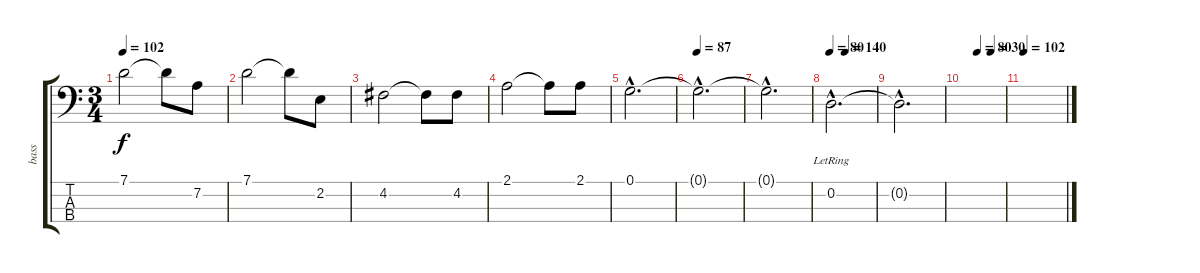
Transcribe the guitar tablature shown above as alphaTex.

\track ("bass" "bass") {instrument fretlessbass}
\staff {score tabs}
\tuning (G2 D2 A1 E1) {hide}
\ts (3 4)
\tempo 102
\clef f4
\ks c
7.1.2{dy f} 7.1{t}.8 7.2.8 |
7.1.2 7.1{t}.8 2.2.8 |
4.2.2 4.2{t}.8 4.2.8 |
2.1.2 2.1{t}.8 2.1.8 |
0.1{hac}.2{d} |
\tempo 87
0.1{hac t}.2{d} |
0.1{hac t}.2{d} |
\tempo 80
\tempo (140 0.3333333333333333)
0.2{hac lr}.2{d} |
0.2{hac t}.2{d volume 0} |
\tempo (80 0.3333333333333333)
\tempo (30 0.6666666666666666)
|
\tempo 102
